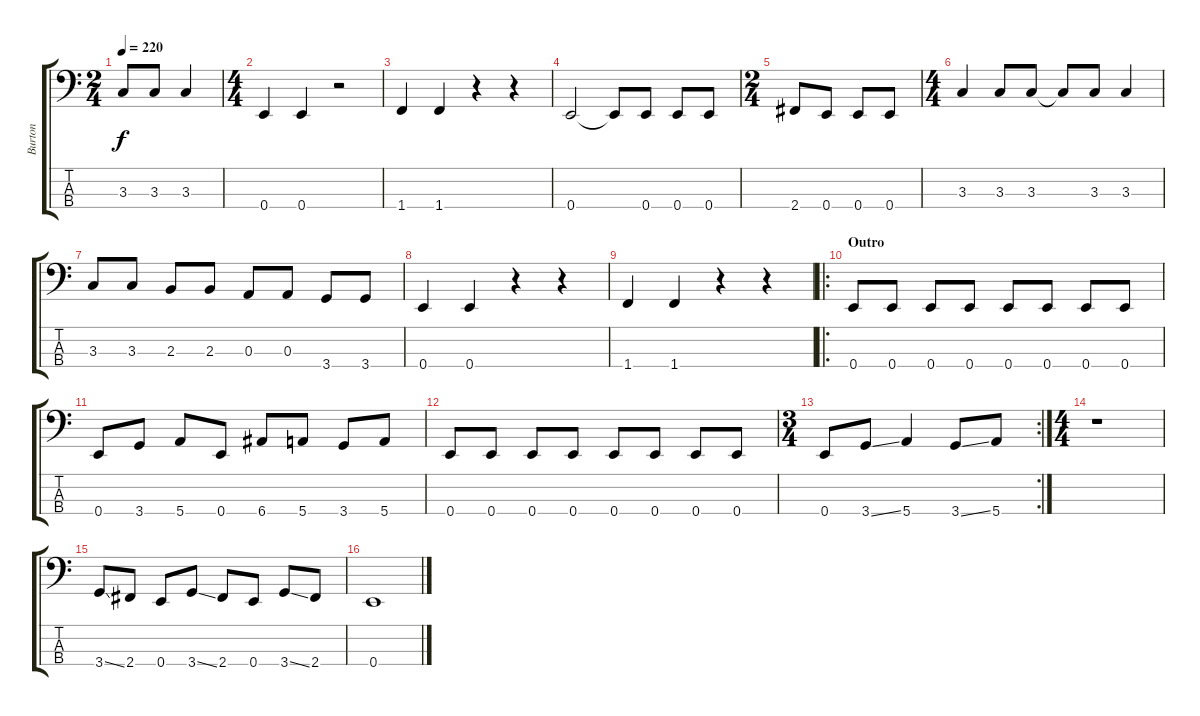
\track ("Burton" "Burton") {instrument electricbassfinger}
\staff {score tabs}
\tuning (G2 D2 A1 E1) {hide}
\ts (2 4)
\tempo 220
\clef f4
\ks c
3.3.8{dy f} 3.3.8 3.3.4 |
\ts (4 4)
0.4.4 0.4.4 r.2 |
1.4.4 1.4.4 r.4 r.4 |
0.4.2 0.4{t}.8 0.4.8 0.4.8 0.4.8 |
\ts (2 4)
2.4.8 0.4.8 0.4.8 0.4.8 |
\ts (4 4)
3.3.4 3.3.8 3.3.8 3.3{t}.8 3.3.8 3.3.4 |
3.3.8 3.3.8 2.3.8 2.3.8 0.3.8 0.3.8 3.4.8 3.4.8 |
0.4.4 0.4.4 r.4 r.4 |
1.4.4 1.4.4 r.4 r.4 |
\ro
\section ("" "Outro")
0.4.8 0.4.8 0.4.8 0.4.8 0.4.8 0.4.8 0.4.8 0.4.8 |
0.4.8 3.4.8 5.4.8 0.4.8 6.4.8 5.4.8 3.4.8 5.4.8 |
0.4.8 0.4.8 0.4.8 0.4.8 0.4.8 0.4.8 0.4.8 0.4.8 |
\rc 2
\ts (3 4)
0.4.8 3.4{ss}.8 5.4.4 3.4{ss}.8 5.4.8 |
\ts (4 4)
r.1 |
3.4{ss}.8 2.4.8 0.4.8 3.4{ss}.8 2.4.8 0.4.8 3.4{ss}.8 2.4.8 |
0.4.1
